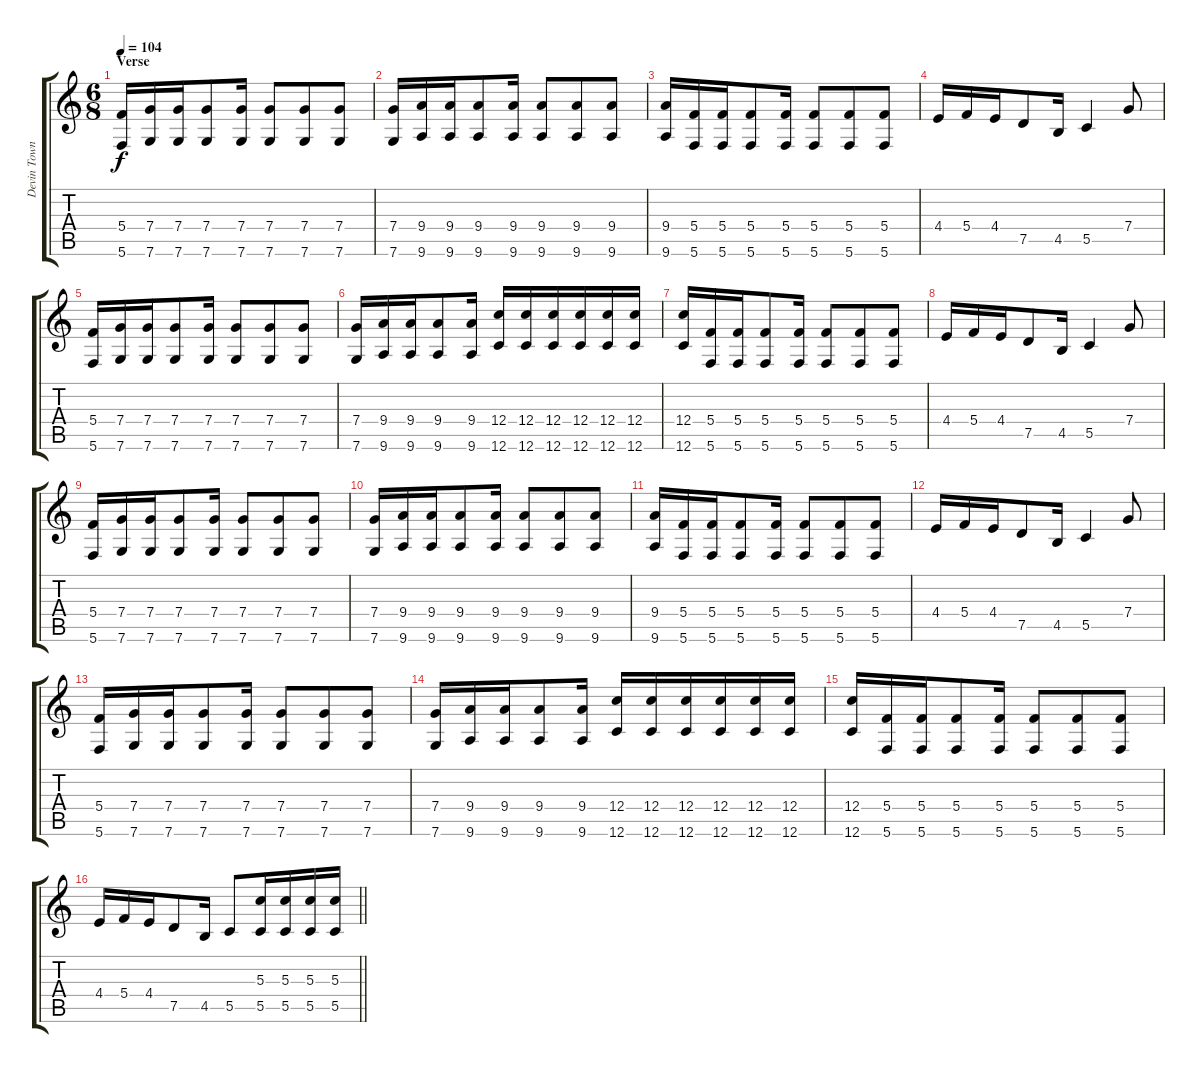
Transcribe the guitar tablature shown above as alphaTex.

\track ("Devin Townsend" "Devin Town") {instrument acousticguitarsteel}
\staff {score tabs}
\tuning (E4 C4 G3 C3 G2 C2) {hide}
\ts (6 8)
\section ("" "Verse")
\tempo 104
\clef g2
\ks c
(5.4 5.6).16{dy f} (7.4 7.6).16 (7.4 7.6).16 (7.4 7.6).8 (7.4 7.6).16 (7.4 7.6).8 (7.4 7.6).8 (7.4 7.6).8 |
(7.4 7.6).16 (9.4 9.6).16 (9.4 9.6).16 (9.4 9.6).8 (9.4 9.6).16 (9.4 9.6).8 (9.4 9.6).8 (9.4 9.6).8 |
(9.4 9.6).16 (5.4 5.6).16 (5.4 5.6).16 (5.4 5.6).8 (5.4 5.6).16 (5.4 5.6).8 (5.4 5.6).8 (5.4 5.6).8 |
4.4.16 5.4.16 4.4.16 7.5.8 4.5.16 5.5.4 7.4.8 |
(5.4 5.6).16 (7.4 7.6).16 (7.4 7.6).16 (7.4 7.6).8 (7.4 7.6).16 (7.4 7.6).8 (7.4 7.6).8 (7.4 7.6).8 |
(7.4 7.6).16 (9.4 9.6).16 (9.4 9.6).16 (9.4 9.6).8 (9.4 9.6).16 (12.4 12.6).16 (12.4 12.6).16 (12.4 12.6).16 (12.4 12.6).16 (12.4 12.6).16 (12.4 12.6).16 |
(12.4 12.6).16 (5.4 5.6).16 (5.4 5.6).16 (5.4 5.6).8 (5.4 5.6).16 (5.4 5.6).8 (5.4 5.6).8 (5.4 5.6).8 |
4.4.16 5.4.16 4.4.16 7.5.8 4.5.16 5.5.4 7.4.8 |
(5.4 5.6).16 (7.4 7.6).16 (7.4 7.6).16 (7.4 7.6).8 (7.4 7.6).16 (7.4 7.6).8 (7.4 7.6).8 (7.4 7.6).8 |
(7.4 7.6).16 (9.4 9.6).16 (9.4 9.6).16 (9.4 9.6).8 (9.4 9.6).16 (9.4 9.6).8 (9.4 9.6).8 (9.4 9.6).8 |
(9.4 9.6).16 (5.4 5.6).16 (5.4 5.6).16 (5.4 5.6).8 (5.4 5.6).16 (5.4 5.6).8 (5.4 5.6).8 (5.4 5.6).8 |
4.4.16 5.4.16 4.4.16 7.5.8 4.5.16 5.5.4 7.4.8 |
(5.4 5.6).16 (7.4 7.6).16 (7.4 7.6).16 (7.4 7.6).8 (7.4 7.6).16 (7.4 7.6).8 (7.4 7.6).8 (7.4 7.6).8 |
(7.4 7.6).16 (9.4 9.6).16 (9.4 9.6).16 (9.4 9.6).8 (9.4 9.6).16 (12.4 12.6).16 (12.4 12.6).16 (12.4 12.6).16 (12.4 12.6).16 (12.4 12.6).16 (12.4 12.6).16 |
(12.4 12.6).16 (5.4 5.6).16 (5.4 5.6).16 (5.4 5.6).8 (5.4 5.6).16 (5.4 5.6).8 (5.4 5.6).8 (5.4 5.6).8 |
\barLineRight lightlight
4.4.16 5.4.16 4.4.16 7.5.8 4.5.16 5.5.8 (5.3 5.5).16 (5.3 5.5).16 (5.3 5.5).16 (5.3 5.5).16
